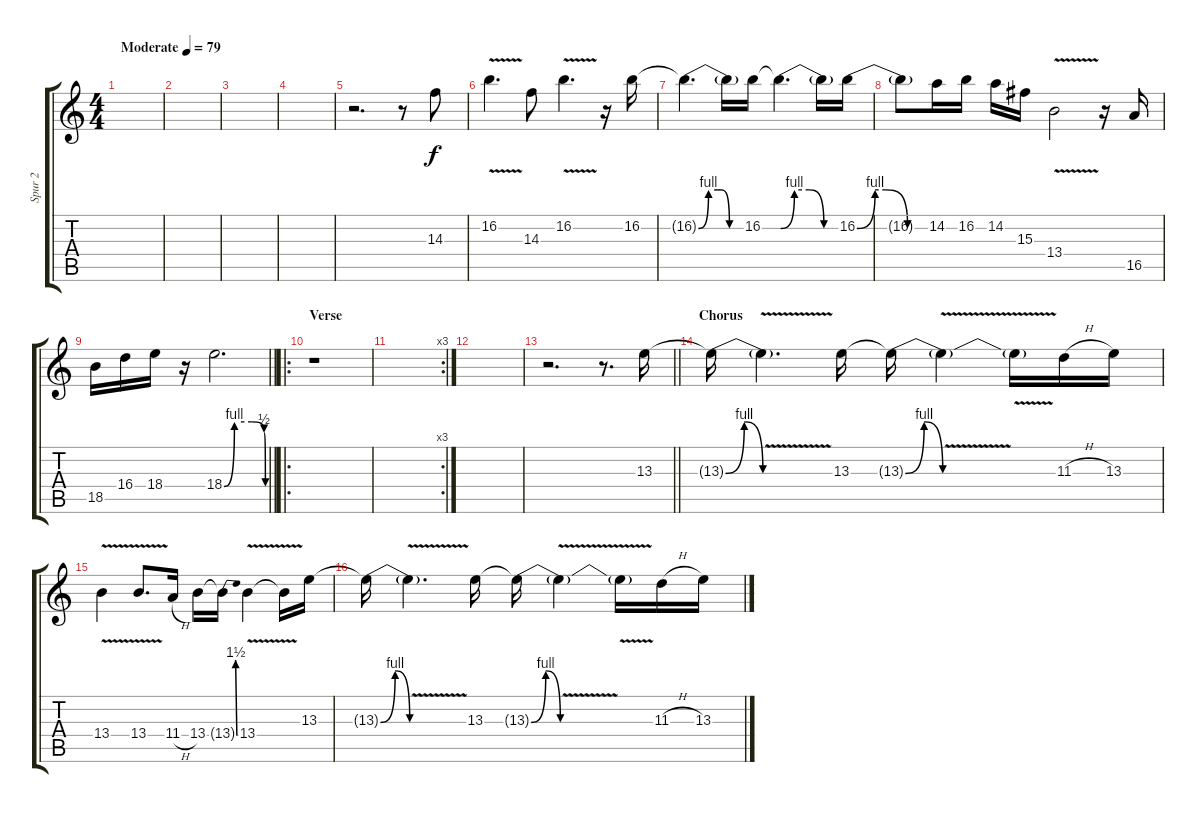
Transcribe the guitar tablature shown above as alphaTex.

\track ("Spur 2" "Spur 2") {instrument distortionguitar}
\staff {score tabs}
\tuning (C4 G3 Eb3 Bb2 F2 C2) {hide}
\ts (4 4)
\tempo (79 "Moderate")
\clef g2
\ks c
|
|
|
|
r.2{d} r.8 14.3.8 |
16.2{v}.4{d} 14.3.8 16.2{v}.4{d} r.16 16.2.16 |
16.2{be (custom 0 0 13 4 25 4 29 4 40 0 60 0) t}.4{d} 16.2{t}.16 16.2.16 16.2{be (custom 0 0 14 4 29 4 44 0 60 0) t}.4{d} 16.2{t}.16 16.2{be (custom 0 0 15 4 24 4 42 0 60 0)}.16 |
16.2{t}.8 14.2.16 16.2.16 14.2.16 15.3.16 13.4{v}.2 r.16 16.5.16 |
\barLineRight lightlight
18.5.16 16.4.16 18.4.16 r.16 18.4{be (custom 0 0 15 4 40 4 58 2 60 0)}.2{d} |
\ro
\section ("" "Verse")
r.1 |
\rc 3
|
|
\barLineRight lightlight
r.2{d} r.8{d} 13.3.16 |
\section ("" "Chorus")
13.3{be (bendrelease 0 0 39 4 39 4 60 0) t}.16 13.3{v t}.4{d} 13.3.16 13.3{be (bendrelease 0 0 38 4 38 4 60 0) t}.16 13.3{v t}.4 13.3{t}.16 11.3{h}.16 13.3.16 |
13.4{v}.4 13.4{v}.8{d} 11.4{h}.16 13.4.16 13.4{be (bend 0 0 60 6) t}.16 13.4{v}.4 13.4{t}.16 13.3.16 |
13.3{be (bendrelease 0 0 39 4 39 4 60 0) t}.16 13.3{v t}.4{d} 13.3.16 13.3{be (bendrelease 0 0 38 4 38 4 60 0) t}.16 13.3{v t}.4 13.3{t}.16 11.3{h}.16 13.3.16
